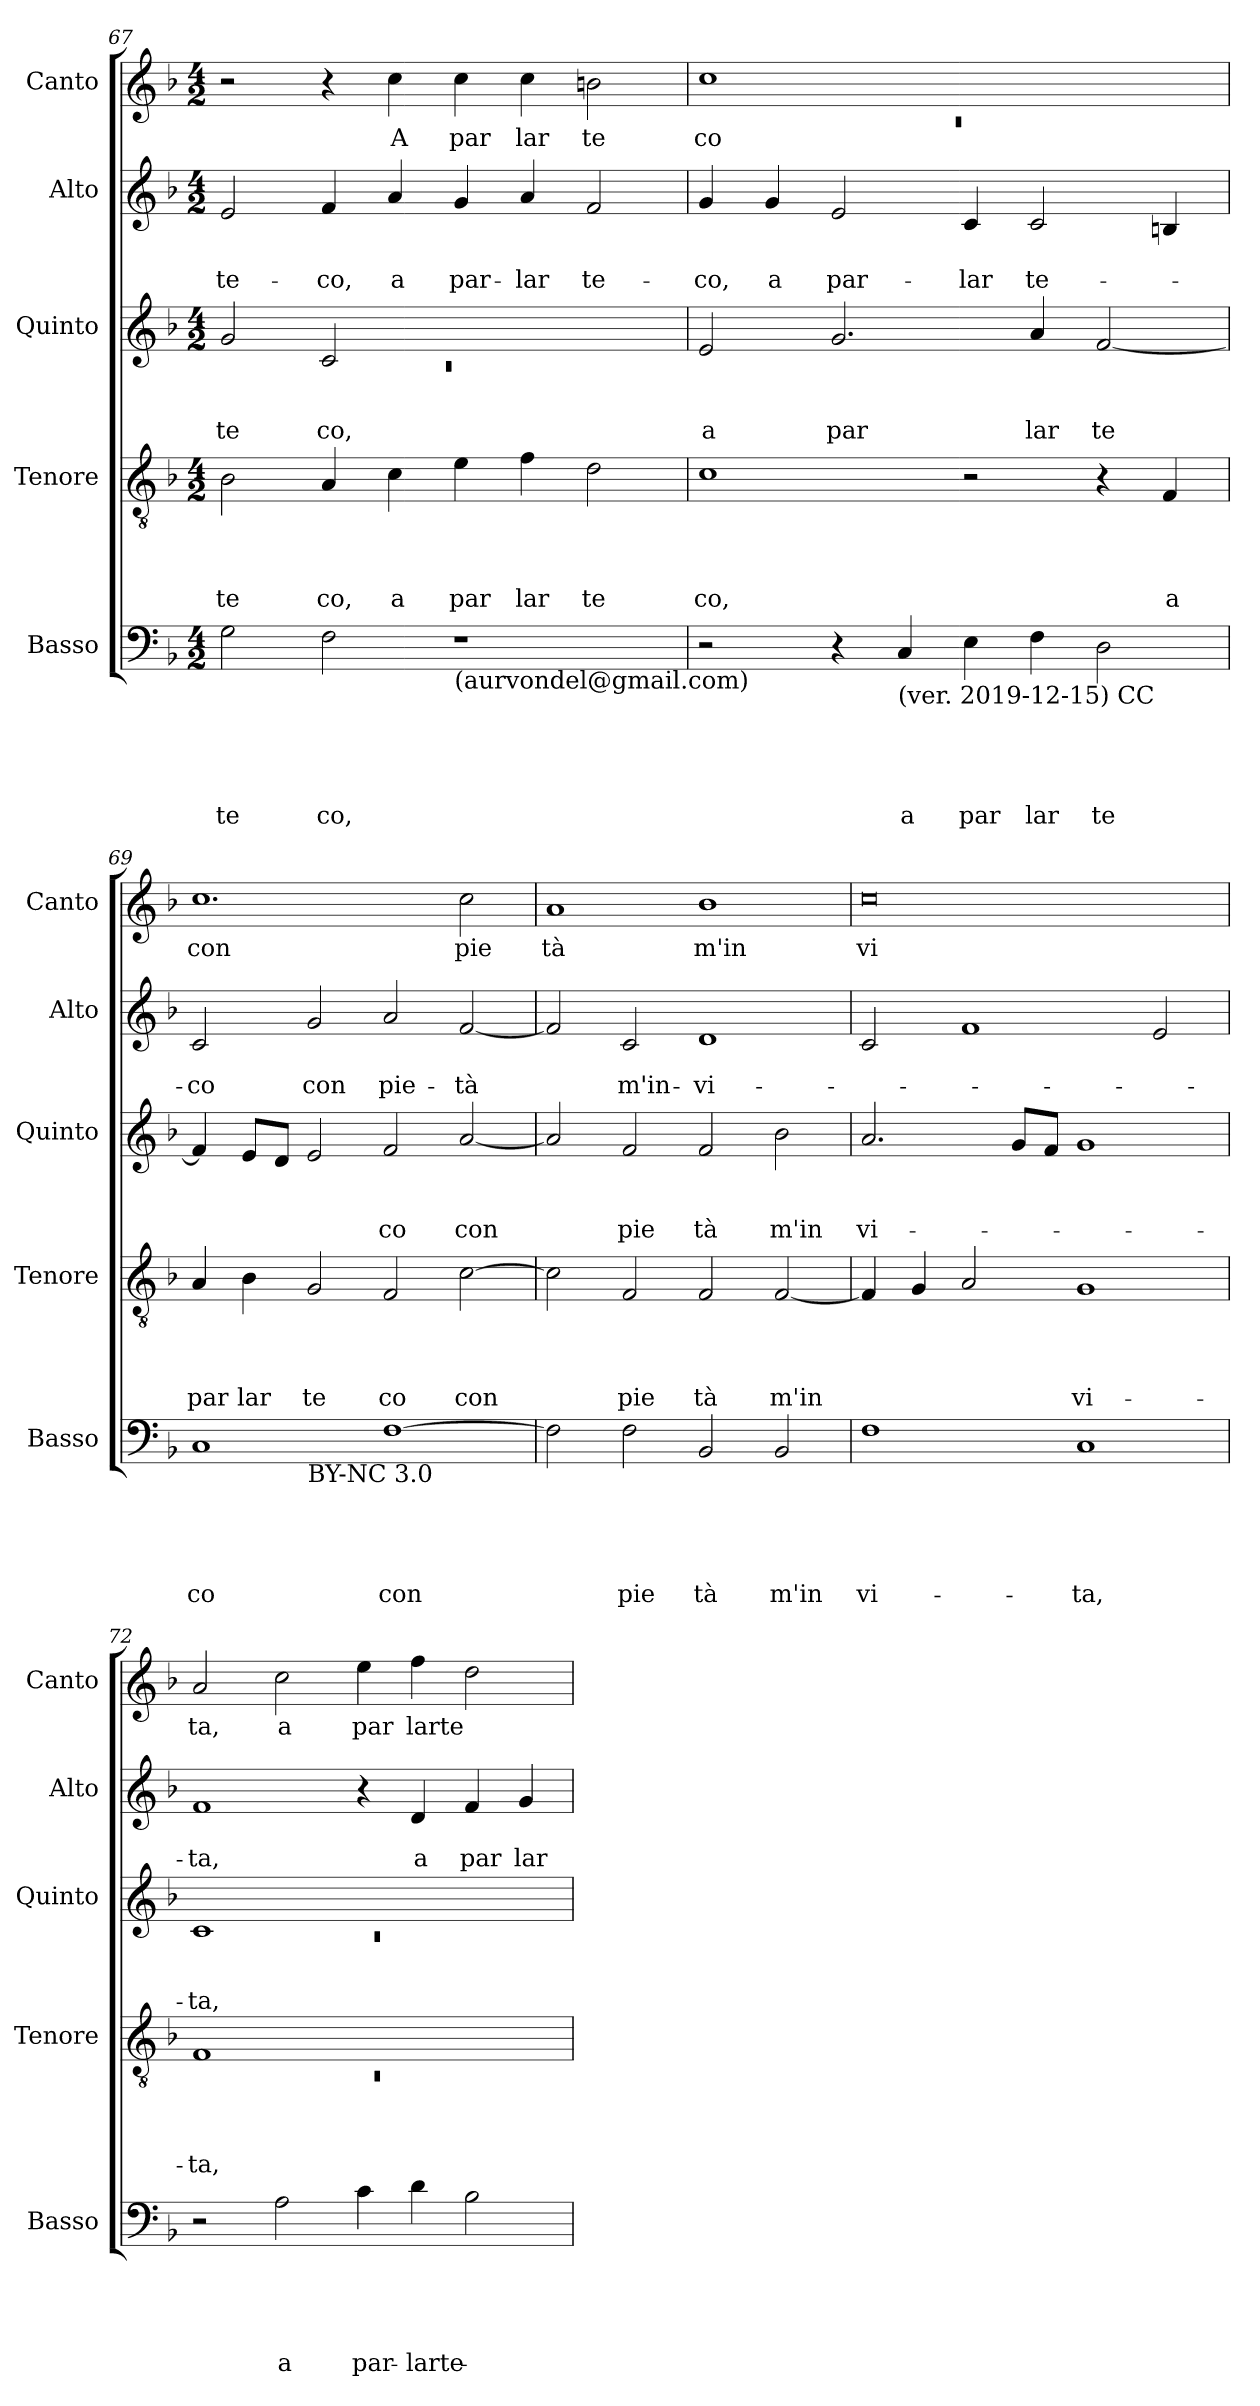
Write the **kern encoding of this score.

**kern	**text	**text	**text	**text	**text	**kern	**text	**text	**text	**text	**kern	**text	**text	**text	**kern	**text	**text	**kern	**text
*part5	*part5	*part5	*part5	*part5	*part5	*part4	*part4	*part4	*part4	*part4	*part3	*part3	*part3	*part3	*part2	*part2	*part2	*part1	*part1
*staff5	*staff5	*staff5	*staff5	*staff5	*staff5	*staff4	*staff4	*staff4	*staff4	*staff4	*staff3	*staff3	*staff3	*staff3	*staff2	*staff2	*staff2	*staff1	*staff1
*I"Basso	*	*	*	*	*	*I"Tenore	*	*	*	*	*I"Quinto	*	*	*	*I"Alto	*	*	*I"Canto	*
*I'Basso	*	*	*	*	*	*I'Tenore	*	*	*	*	*I'Quinto	*	*	*	*I'Alto	*	*	*I'Canto	*
*clefF4	*	*	*	*	*	*clefGv2	*	*	*	*	*clefG2	*	*	*	*clefG2	*	*	*clefG2	*
*k[b-]	*	*	*	*	*	*k[b-]	*	*	*	*	*k[b-]	*	*	*	*k[b-]	*	*	*k[b-]	*
*F:	*	*	*	*	*	*F:	*	*	*	*	*F:	*	*	*	*F:	*	*	*F:	*
*M4/2	*	*	*	*	*	*M4/2	*	*	*	*	*M4/2	*	*	*	*M4/2	*	*	*M4/2	*
=67	=67	=67	=67	=67	=67	=67	=67	=67	=67	=67	=67	=67	=67	=67	=67	=67	=67	=67	=67
*	*	*	*	*	*	*	*	*	*	*	*^	*	*	*	*	*	*	*	*
!	!	!	!	!	!LO:LY:b	!	!	!	!	!LO:LY:b	!	!LO:N:vis=1	!	!	!LO:LY:b	!	!	!LO:LY:b	!	!
2G\	.	.	.	.	te	2B-\	.	.	.	te	2g/	0rc	.	.	te	2e/	.	te-	2r	.
!	!	!	!	!	!LO:LY:b	!	!	!	!	!LO:LY:b	!	!	!	!	!LO:LY:b	!	!	!LO:LY:b	!	!
2F\	.	.	.	.	co,	4A/	.	.	.	co,	2c/	.	.	.	co,	4f/	.	-co,	4r	.
!	!	!	!	!	!	!	!	!	!	!LO:LY:b	!	!	!	!	!	!	!	!LO:LY:b	!	!LO:LY:b
.	.	.	.	.	.	4c\	.	.	.	a	.	.	.	.	.	4a/	.	a	4cc\	A
!LO:TX:b:t=(aurvondel@gmail.com)	!	!	!	!	!	!	!	!	!	!	!	!	!	!	!	!	!	!	!	!
!	!	!	!	!	!	!	!	!	!	!LO:LY:b	!	!	!	!	!	!	!	!LO:LY:b	!	!LO:LY:b
1r	.	.	.	.	.	4e\	.	.	.	par	1ryy	.	.	.	.	4g/	.	par-	4cc\	par
!	!	!	!	!	!	!	!	!	!	!LO:LY:b	!	!	!	!	!	!	!	!LO:LY:b	!	!LO:LY:b
.	.	.	.	.	.	4f\	.	.	.	lar	.	.	.	.	.	4a/	.	-lar	4cc\	lar
!	!	!	!	!	!	!	!	!	!	!LO:LY:b	!	!	!	!	!	!	!	!LO:LY:b	!	!LO:LY:b
.	.	.	.	.	.	2d\	.	.	.	te	.	.	.	.	.	2f/	.	te-	2bn\	te
*	*	*	*	*	*	*	*	*	*	*	*v	*v	*	*	*	*	*	*	*	*
=68	=68	=68	=68	=68	=68	=68	=68	=68	=68	=68	=68	=68	=68	=68	=68	=68	=68	=68	=68
*	*	*	*	*	*	*	*	*	*	*	*	*	*	*	*	*	*	*^	*
!	!	!	!	!	!	!	!	!	!	!LO:LY:b	!	!	!	!LO:LY:b	!	!	!LO:LY:b	!	!LO:N:vis=1	!LO:LY:b
2r	.	.	.	.	.	1c	.	.	.	co,	2e/	.	.	a	4g/	.	-co,	1cc	0rc	co
!	!	!	!	!	!	!	!	!	!	!	!	!	!	!	!	!	!LO:LY:b	!	!	!
.	.	.	.	.	.	.	.	.	.	.	.	.	.	.	4g/	.	a	.	.	.
!	!	!	!	!	!	!	!	!	!	!	!	!	!	!LO:LY:b	!	!	!LO:LY:b	!	!	!
4r	.	.	.	.	.	.	.	.	.	.	2.g/	.	.	par	2e/	.	par-	.	.	.
!LO:TX:b:t=(ver. 2019-12-15) CC	!	!	!	!	!	!	!	!	!	!	!	!	!	!	!	!	!	!	!	!
!	!	!	!	!	!LO:LY:b	!	!	!	!	!	!	!	!	!	!	!	!	!	!	!
4C/	.	.	.	.	a	.	.	.	.	.	.	.	.	.	.	.	.	.	.	.
!	!	!	!	!	!LO:LY:b	!	!	!	!	!	!	!	!	!	!	!	!LO:LY:b	!	!	!
4E\	.	.	.	.	par	2r	.	.	.	.	.	.	.	.	4c/	.	-lar	1ryy	.	.
!	!	!	!	!	!LO:LY:b	!	!	!	!	!	!	!	!	!LO:LY:b	!	!	!LO:LY:b	!	!	!
4F\	.	.	.	.	lar	.	.	.	.	.	4a/	.	.	lar	2c/	.	te-	.	.	.
!	!	!	!	!	!LO:LY:b	!	!	!	!	!	!	!	!	!LO:LY:b	!	!	!	!	!	!
2D\	.	.	.	.	te	4r	.	.	.	.	[<2f/	.	.	te	.	.	.	.	.	.
!	!	!	!	!	!	!	!	!	!	!LO:LY:b	!	!	!	!	!	!	!	!	!	!
.	.	.	.	.	.	4F/	.	.	.	a	.	.	.	.	4Bn/	.	.	.	.	.
*	*	*	*	*	*	*	*	*	*	*	*	*	*	*	*	*	*	*v	*v	*
=69	=69	=69	=69	=69	=69	=69	=69	=69	=69	=69	=69	=69	=69	=69	=69	=69	=69	=69	=69
!	!	!	!	!	!LO:LY:b	!	!	!	!	!LO:LY:b	!	!	!	!	!	!	!LO:LY:b	!	!LO:LY:b
*^	*	*	*	*	*	*	*	*	*	*	*	*	*	*	*	*	*	*	*
1C	2ryy	.	.	.	.	co	4A/	.	.	.	par	4f/]	.	.	.	2c/	.	-co	1.cc	con
!	!	!	!	!	!	!	!	!	!	!	!LO:LY:b	!	!	!	!	!	!	!	!	!
.	.	.	.	.	.	.	4B-\	.	.	.	lar	8e/L	.	.	.	.	.	.	.	.
.	.	.	.	.	.	.	.	.	.	.	.	8d/J	.	.	.	.	.	.	.	.
!	!LO:TX:b:t=BY-NC 3.0	!	!	!	!	!	!	!	!	!	!	!	!	!	!	!	!	!	!	!
!	!	!	!	!	!	!	!	!	!	!	!LO:LY:b	!	!	!	!	!	!	!LO:LY:b	!	!
.	1.ryy	.	.	.	.	.	2G/	.	.	.	te	2e/	.	.	.	2g/	.	con	.	.
!	!	!	!	!	!	!LO:LY:b	!	!	!	!	!LO:LY:b	!	!	!	!LO:LY:b	!	!	!LO:LY:b	!	!
[>1F	.	.	.	.	.	con	2F/	.	.	.	co	2f/	.	.	co	2a/	.	pie-	.	.
!	!	!	!	!	!	!	!	!	!	!	!LO:LY:b	!	!	!	!LO:LY:b	!	!	!LO:LY:b	!	!LO:LY:b
.	.	.	.	.	.	.	[>2c\	.	.	.	con	[<2a/	.	.	con	[<2f/	.	-tà	2cc\	pie
=70	=70	=70	=70	=70	=70	=70	=70	=70	=70	=70	=70	=70	=70	=70	=70	=70	=70	=70	=70	=70
!	!	!	!	!	!	!	!	!	!	!	!	!	!	!	!	!	!	!	!	!LO:LY:b
*v	*v	*	*	*	*	*	*	*	*	*	*	*	*	*	*	*	*	*	*	*
2F\]	.	.	.	.	.	2c\]	.	.	.	.	2a/]	.	.	.	2f/]	.	.	1a	tà
!	!	!	!	!	!LO:LY:b	!	!	!	!	!LO:LY:b	!	!	!	!LO:LY:b	!	!	!LO:LY:b	!	!
2F\	.	.	.	.	pie	2F/	.	.	.	pie	2f/	.	.	pie	2c/	.	m'in-	.	.
!	!	!	!	!	!LO:LY:b	!	!	!	!	!LO:LY:b	!	!	!	!LO:LY:b	!	!	!LO:LY:b	!	!LO:LY:b
2BB-/	.	.	.	.	tà	2F/	.	.	.	tà	2f/	.	.	tà	1d	.	-vi-	1b-	m'in
!	!	!	!	!	!LO:LY:b	!	!	!	!	!LO:LY:b	!	!	!	!LO:LY:b	!	!	!	!	!
2BB-/	.	.	.	.	m'in	[>2F/	.	.	.	m'in	2b-\	.	.	m'in	.	.	.	.	.
!!LO:PB:g=z
=71	=71	=71	=71	=71	=71	=71	=71	=71	=71	=71	=71	=71	=71	=71	=71	=71	=71	=71	=71
!	!	!	!	!	!LO:LY:b	!	!	!	!	!	!	!	!	!LO:LY:b	!	!	!	!	!LO:LY:b
1F	.	.	.	.	vi-	4F/]	.	.	.	.	2.a/	.	.	vi-	2c/	.	.	0cc	vi
.	.	.	.	.	.	4G/	.	.	.	.	.	.	.	.	.	.	.	.	.
.	.	.	.	.	.	2A/	.	.	.	.	.	.	.	.	1f	.	.	.	.
.	.	.	.	.	.	.	.	.	.	.	8g/L	.	.	.	.	.	.	.	.
.	.	.	.	.	.	.	.	.	.	.	8f/J	.	.	.	.	.	.	.	.
!	!	!	!	!	!LO:LY:b	!	!	!	!	!LO:LY:b	!	!	!	!	!	!	!	!	!
1C	.	.	.	.	-ta,	1G	.	.	.	vi-	1g	.	.	.	.	.	.	.	.
.	.	.	.	.	.	.	.	.	.	.	.	.	.	.	2e/	.	.	.	.
=72	=72	=72	=72	=72	=72	=72	=72	=72	=72	=72	=72	=72	=72	=72	=72	=72	=72	=72	=72
*	*	*	*	*	*	*^	*	*	*	*	*^	*	*	*	*	*	*	*	*
!	!	!	!	!	!	!	!LO:N:vis=1	!	!	!	!LO:LY:b	!	!LO:N:vis=1	!	!	!LO:LY:b	!	!	!LO:LY:b	!	!LO:LY:b
2r	.	.	.	.	.	1F	0rC	.	.	.	-ta,	1c	0rc	.	.	-ta,	1f	.	-ta,	2a/	ta,
!	!	!	!	!	!LO:LY:b	!	!	!	!	!	!	!	!	!	!	!	!	!	!	!	!LO:LY:b
2A\	.	.	.	.	a	.	.	.	.	.	.	.	.	.	.	.	.	.	.	2cc\	a
!	!	!	!	!	!LO:LY:b	!	!	!	!	!	!	!	!	!	!	!	!	!	!	!	!LO:LY:b
4c\	.	.	.	.	par-	1ryy	.	.	.	.	.	1ryy	.	.	.	.	4r	.	.	4ee\	par
!	!	!	!	!	!LO:LY:b	!	!	!	!	!	!	!	!	!	!	!	!	!	!LO:LY:b	!	!LO:LY:b
4d\	.	.	.	.	-larte-	.	.	.	.	.	.	.	.	.	.	.	4d/	.	a	4ff\	larte
!	!	!	!	!	!	!	!	!	!	!	!	!	!	!	!	!	!	!	!LO:LY:b	!	!
2B-\	.	.	.	.	.	.	.	.	.	.	.	.	.	.	.	.	4f/	.	par	2dd\	.
!	!	!	!	!	!	!	!	!	!	!	!	!	!	!	!	!	!	!	!LO:LY:b	!	!
.	.	.	.	.	.	.	.	.	.	.	.	.	.	.	.	.	4g/	.	lar	.	.
*	*	*	*	*	*	*v	*v	*	*	*	*	*	*	*	*	*	*	*	*	*	*
*	*	*	*	*	*	*	*	*	*	*	*v	*v	*	*	*	*	*	*	*	*
=	=	=	=	=	=	=	=	=	=	=	=	=	=	=	=	=	=	=	=
*-	*-	*-	*-	*-	*-	*-	*-	*-	*-	*-	*-	*-	*-	*-	*-	*-	*-	*-	*-
